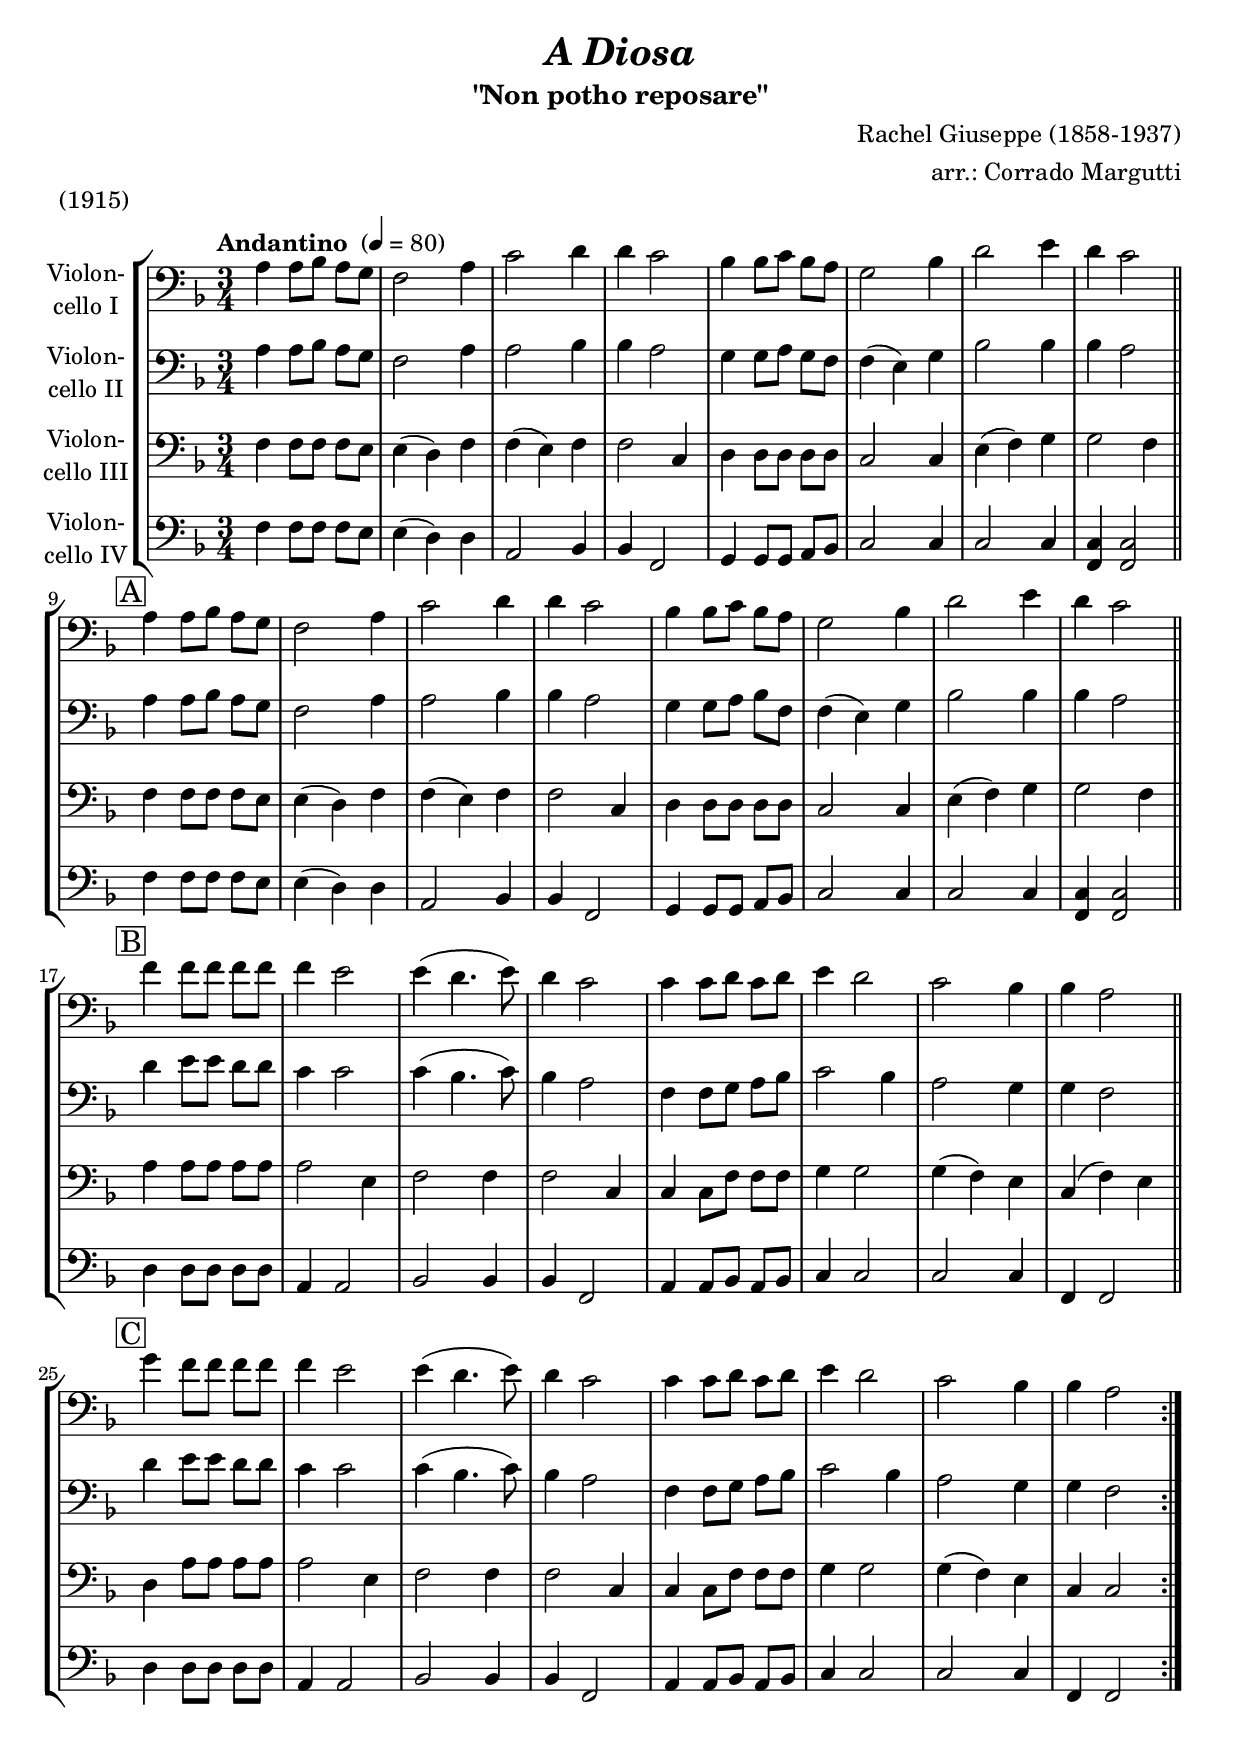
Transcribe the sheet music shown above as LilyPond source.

\version "2.18.2"
\include "deutsch.ly"
  
#(set-global-staff-size 21)

\header {
  title     = \markup \bold \italic "A Diosa"
  subtitle  = "\"Non potho reposare\""
  composer  = "Rachel Giuseppe (1858-1937)"
  arranger  = "arr.: Corrado Margutti"
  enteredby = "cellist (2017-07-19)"
  piece     = "(1915)"
}

voiceconsts = {
  \key f \major
  \time 3/4
  \clef "bass"
  \numericTimeSignature
  \compressFullBarRests
  % Set default beaming for all staves
  \set Timing.beamExceptions = #'()
  \set Timing.baseMoment     = #(ly:make-moment 1 4)
  \set Timing.beatStructure  = #'(1 1 1)
  \tempo "Andantino " 4=80
}

mifl = "flute"
miob = "oboe"
mifh = "french horn"
mist = "string ensemble 1"
miba = "cello"

boxa = { \bar "||" \mark \markup \box "A" }
boxb = { \bar "||" \mark \markup \box "B" }
boxc = { \bar "||" \mark \markup \box "C" }

va = \relative c' {
  \voiceconsts

  \repeat volta 2 {
    a4 a8 b a g
    f2 a4
    c2 d4
    d c2
    b4 b8 c b a
    g2 b4
    
    d2 e4
    d c2 \boxa
    a4 a8 b a g
    f2 a4
    c2 d4
    d c2

    b4 b8 c b a
    g2 b4
    d2 e4
    d c2 \boxb
    f4 f8 f f f
    f4 e2

    e4( d4. e8)
    d4 c2
    c4 c8 d c d
    e4 d2
    c b4
    b a2 \boxc
    g'4 f8 f f f

    f4 e2
    e4( d4. e8)
    d4 c2
    c4 c8 d c d
    e4 d2
    c b4
    b a2
  }
}

vb = \relative c' {
  \voiceconsts

  \repeat volta 2 {
    a4 a8 b a g
    f2 a4
    a2 b4
    b a2
    g4 g8 a g f
    f4( e) g
    
    b2 b4
    b a2 \boxa
    a4 a8 b a g
    f2 a4
    a2 b4
    b a2

    g4 g8 a b f
    f4( e) g
    b2 b4
    b a2 \boxb
    d4 e8 e d d
    c4 c2

    c4( b4. c8)
    b4 a2
    f4 f8 g a b
    c2 b4
    a2 g4
    g f2 \boxc
    d'4 e8 e d d

    c4 c2
    c4( b4. c8)
    b4 a2
    f4 f8 g a b
    c2 b4
    a2 g4
    g f2
  }
}

vc = \relative c {
  \voiceconsts

  \repeat volta 2 {
    f4 f8 f f e
    e4( d) f
    f( e) f
    f2 c4
    d d8 d d d
    c2 c4

    e( f) g
    g2 f4 \boxa
    f f8 f f e
    e4( d) f
    f( e) f
    f2 c4

    d d8 d d d
    c2 c4
    e( f) g
    g2 f4 \boxb
    a a8 a a a
    a2 e4

    f2 f4
    f2 c4
    c c8 f f f
    g4 g2
    g4( f) e
    c( f) e \boxc
    d a'8 a a a

    a2 e4
    f2 f4
    f2 c4
    c c8 f f f
    g4 g2
    g4( f) e
    c c2
  }
}

vd = \relative c {
  \voiceconsts

  \repeat volta 2 {
    f4 f8 f f e
    e4( d) d
    a2 b4
    b f2
    g4 g8 g a b
    c2 c4
    
    c2 c4
    <f, c'> <f c'>2 \boxa
    f'4 f8 f f e
    e4( d) d
    a2 b4
    b f2

    g4 g8 g a b
    c2 c4
    c2 c4
    <f, c'> <f c'>2 \boxb
    d'4 d8 d d d
    a4 a2

    b b4
    b f2
    a4 a8 b a b
    c4 c2
    c c4
    f, f2 \boxc
    d'4 d8 d d d

    a4 a2
    b b4
    b f2
    a4 a8 b a b
    c4 c2
    c c4
    f, f2
  }
}


music = \new StaffGroup <<
      \new Staff {
	\set Staff.midiInstrument = \mist
	\set Staff.instrumentName = \markup \center-column { "Violon-" "cello I" }
	\transpose f f { \va }
      }

      \new Staff {
	\set Staff.midiInstrument = \miba
	\set Staff.instrumentName = \markup \center-column { "Violon-" "cello II" }
	\transpose f f { \vb }
      }

      \new Staff {
	\set Staff.midiInstrument = \miba
	\set Staff.instrumentName = \markup \center-column { "Violon-" "cello III" }
	\transpose f f { \vc }
      }

      \new Staff {
	\set Staff.midiInstrument = \miba
	\set Staff.instrumentName = \markup \center-column { "Violon-" "cello IV" }
	\transpose f f { \vd }
      }
>>

\book {
  \score {
    \music
    \layout {}
  }

  \score {
    \unfoldRepeats \music

    \midi {
      \context {
        \Score
      }
    }
  }
}
